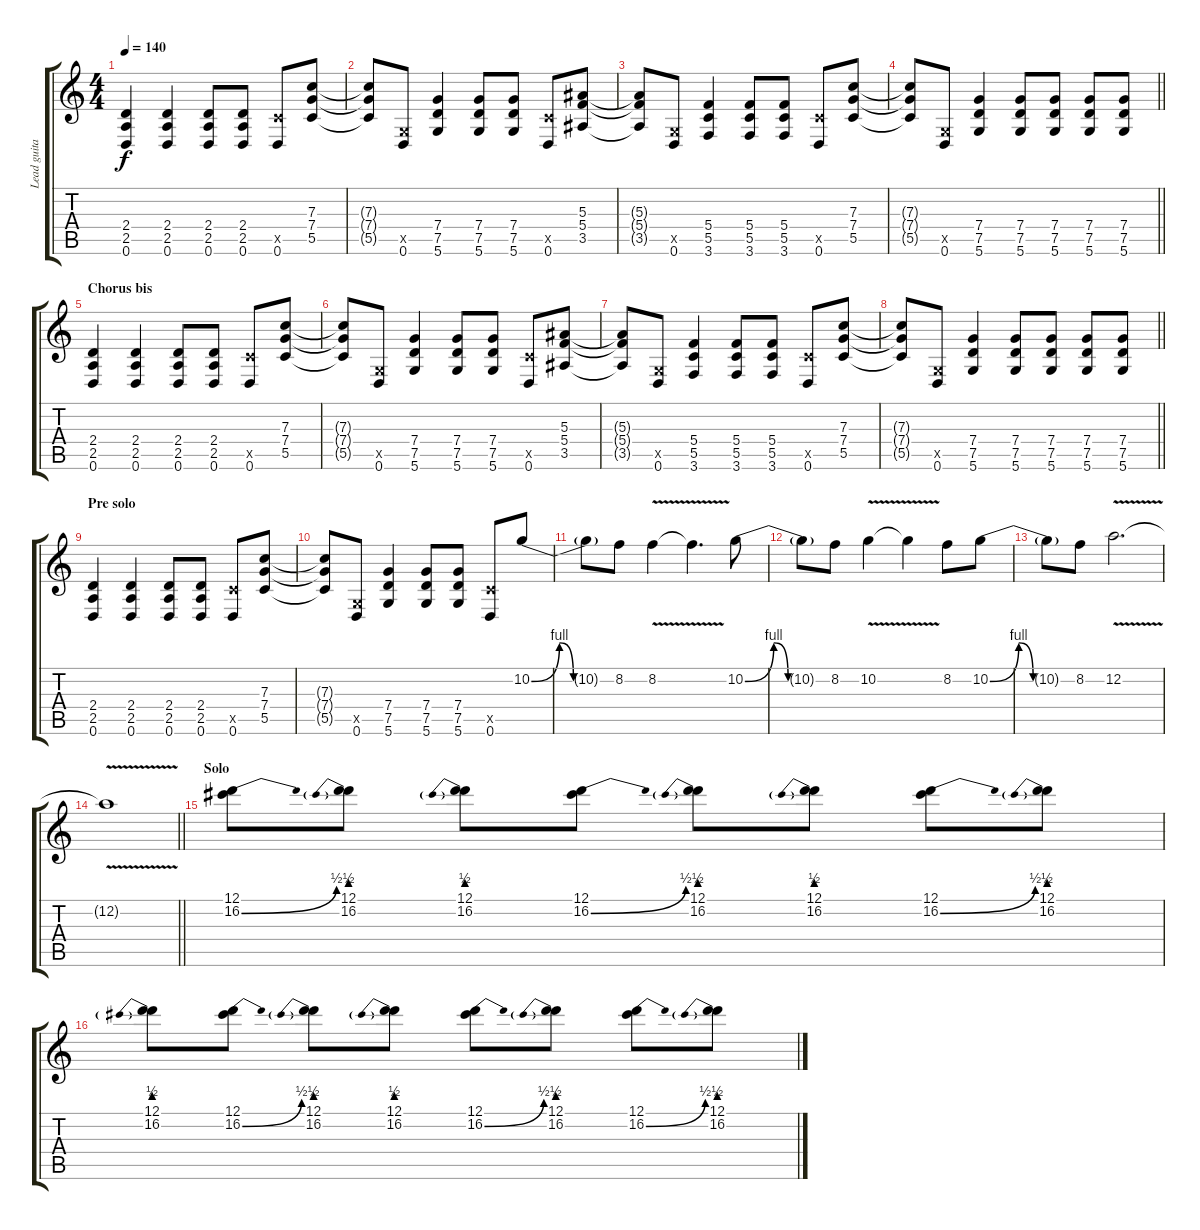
\track ("Lead guitar" "Lead guita") {instrument overdrivenguitar}
\staff {score tabs}
\tuning (D4 A3 F3 C3 G2 D2) {hide}
\ts (4 4)
\tempo 140
\clef g2
\ks c
(2.4 2.5 0.6).4{dy f} (2.4 2.5 0.6).4 (2.4 2.5 0.6).8 (2.4 2.5 0.6).8 (5.5{x} 0.6).8 (7.3 7.4 5.5).8 |
(7.3{t} 7.4{t} 5.5{t}).8 (0.5{x} 0.6).8 (7.4 7.5 5.6).4 (7.4 7.5 5.6).8 (7.4 7.5 5.6).8 (5.5{x} 0.6).8 (5.3 5.4 3.5).8 |
(5.3{t} 5.4{t} 3.5{t}).8 (0.5{x} 0.6).8 (5.4 5.5 3.6).4 (5.4 5.5 3.6).8 (5.4 5.5 3.6).8 (5.5{x} 0.6).8 (7.3 7.4 5.5).8 |
\barLineRight lightlight
(7.3{t} 7.4{t} 5.5{t}).8 (0.5{x} 0.6).8 (7.4 7.5 5.6).4 (7.4 7.5 5.6).8 (7.4 7.5 5.6).8 (7.4 7.5 5.6).8 (7.4 7.5 5.6).8 |
\section ("" "Chorus bis")
(2.4 2.5 0.6).4 (2.4 2.5 0.6).4 (2.4 2.5 0.6).8 (2.4 2.5 0.6).8 (5.5{x} 0.6).8 (7.3 7.4 5.5).8 |
(7.3{t} 7.4{t} 5.5{t}).8 (0.5{x} 0.6).8 (7.4 7.5 5.6).4 (7.4 7.5 5.6).8 (7.4 7.5 5.6).8 (5.5{x} 0.6).8 (5.3 5.4 3.5).8 |
(5.3{t} 5.4{t} 3.5{t}).8 (0.5{x} 0.6).8 (5.4 5.5 3.6).4 (5.4 5.5 3.6).8 (5.4 5.5 3.6).8 (5.5{x} 0.6).8 (7.3 7.4 5.5).8 |
\barLineRight lightlight
(7.3{t} 7.4{t} 5.5{t}).8 (0.5{x} 0.6).8 (7.4 7.5 5.6).4 (7.4 7.5 5.6).8 (7.4 7.5 5.6).8 (7.4 7.5 5.6).8 (7.4 7.5 5.6).8 |
\section ("" "Pre solo")
(2.4 2.5 0.6).4 (2.4 2.5 0.6).4 (2.4 2.5 0.6).8 (2.4 2.5 0.6).8 (5.5{x} 0.6).8 (7.3 7.4 5.5).8 |
(7.3{t} 7.4{t} 5.5{t}).8 (0.5{x} 0.6).8 (7.4 7.5 5.6).4 (7.4 7.5 5.6).8 (7.4 7.5 5.6).8 (5.5{x} 0.6).8 10.2{be (custom 0 0 20 4 30 0 60 0)}.8 |
10.2{t}.8 8.2.8 8.2{v}.4 8.2{t}.4{d} 10.2{be (custom 0 0 20 4 30 0 60 0)}.8 |
10.2{t}.8 8.2.8 10.2{v}.4 10.2{t}.4 8.2.8 10.2{be (custom 0 0 20 4 30 0 60 0)}.8 |
10.2{t}.8 8.2.8 12.2{v}.2{d} |
\barLineRight lightlight
12.2{t}.1 |
\section ("" "Solo")
(12.1 16.2{be (bend 0 0 60 2)}).8 (12.1 16.2{be (prebend 0 2 60 2)}).8 (12.1 16.2{be (prebend 0 2 60 2)}).8 (12.1 16.2{be (bend 0 0 60 2)}).8 (12.1 16.2{be (prebend 0 2 60 2)}).8 (12.1 16.2{be (prebend 0 2 60 2)}).8 (12.1 16.2{be (bend 0 0 60 2)}).8 (12.1 16.2{be (prebend 0 2 60 2)}).8 |
(12.1 16.2{be (prebend 0 2 60 2)}).8 (12.1 16.2{be (bend 0 0 60 2)}).8 (12.1 16.2{be (prebend 0 2 60 2)}).8 (12.1 16.2{be (prebend 0 2 60 2)}).8 (12.1 16.2{be (bend 0 0 60 2)}).8 (12.1 16.2{be (prebend 0 2 60 2)}).8 (12.1 16.2{be (bend 0 0 60 2)}).8 (12.1 16.2{be (prebend 0 2 60 2)}).8
